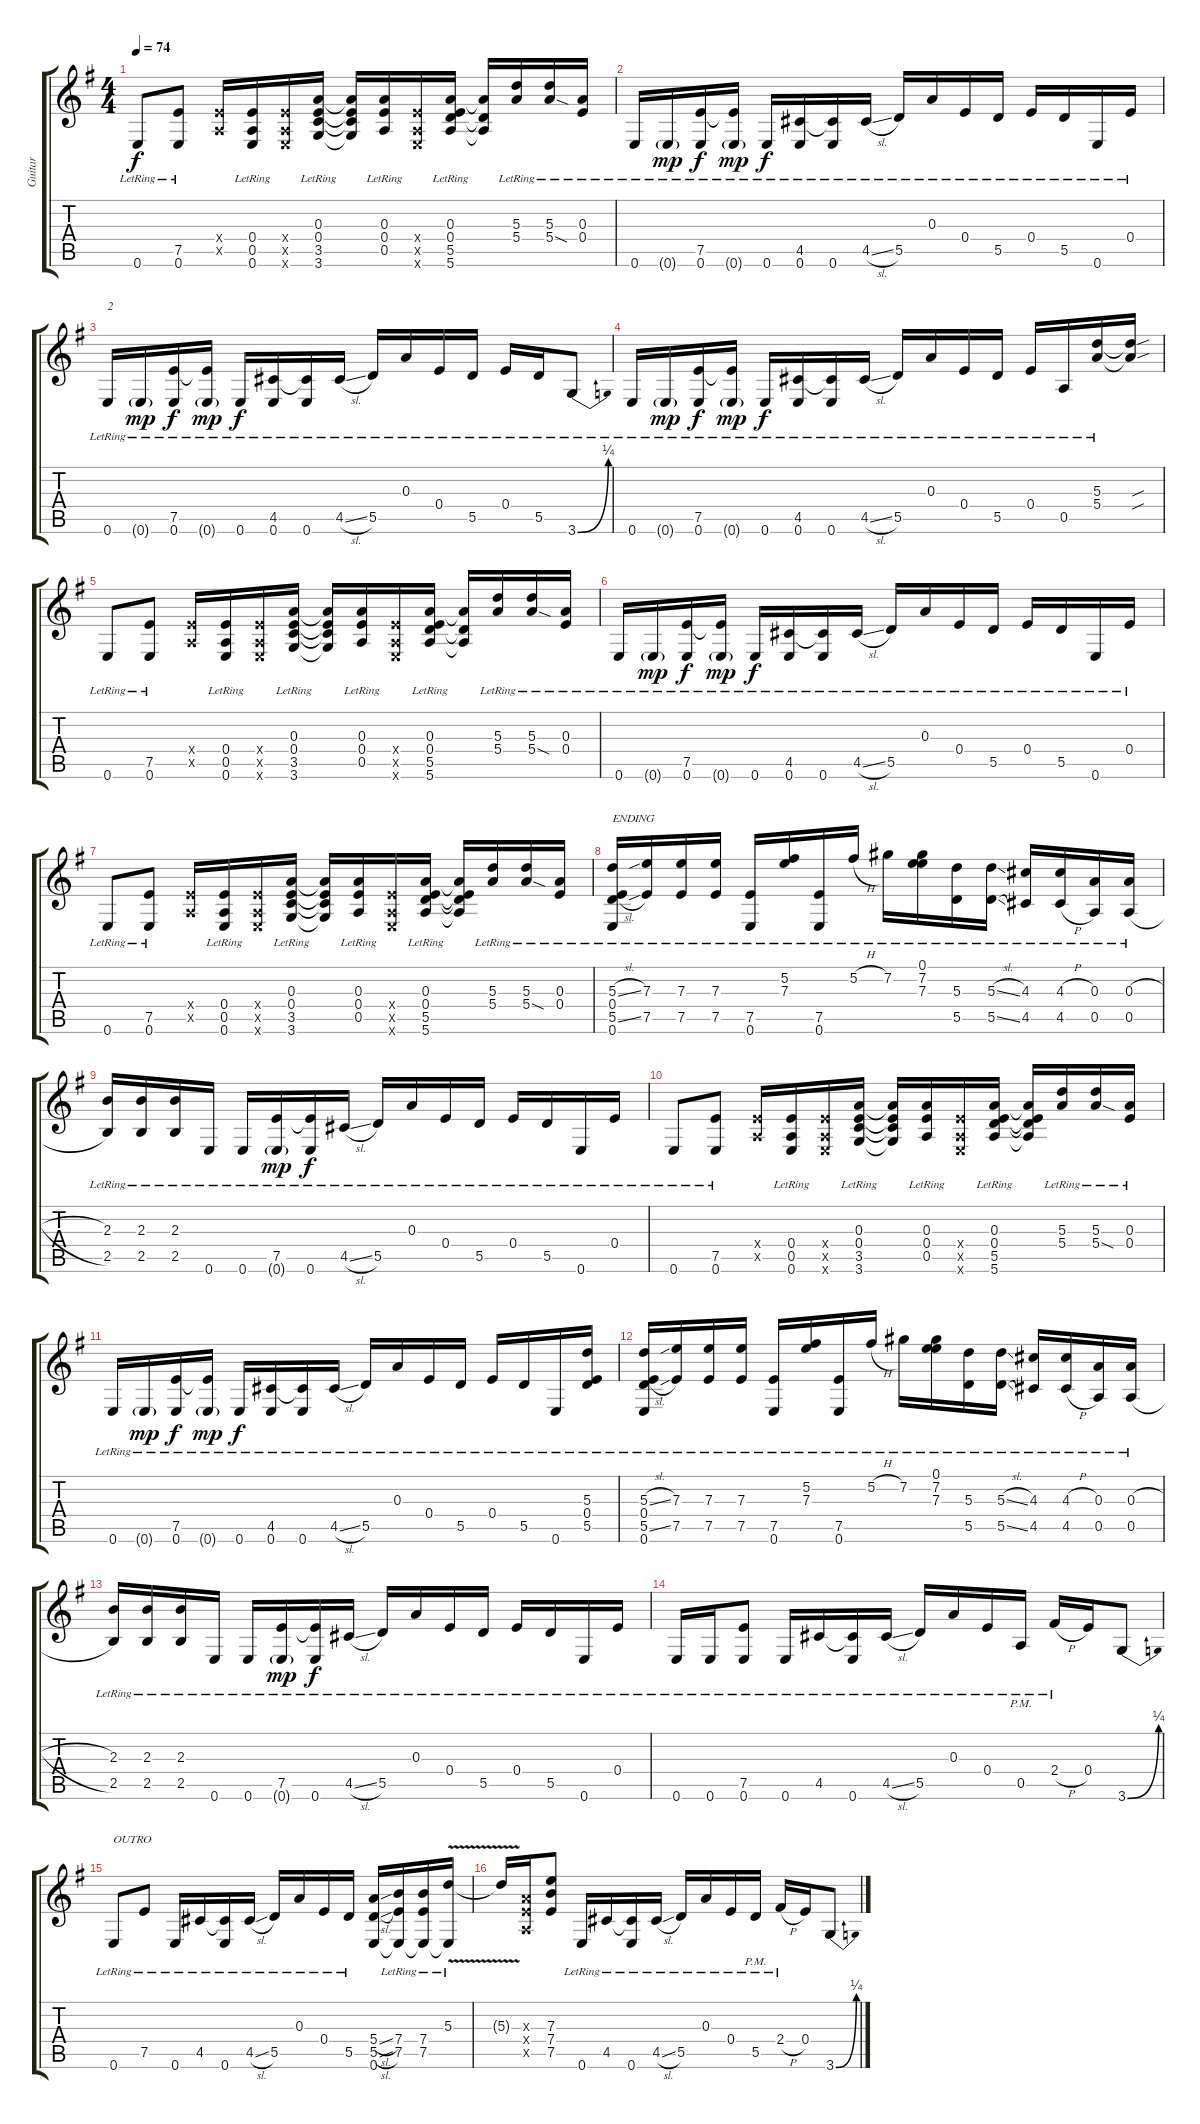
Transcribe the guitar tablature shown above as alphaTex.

\track ("Guitar" "Guitar") {instrument acousticguitarsteel}
\staff {score tabs}
\tuning (E4 Db4 A3 E3 A2 E2) {hide}
\ts (4 4)
\tempo 74
\clef g2
\ks g
0.6{lr}.8{dy f} (7.5{lr} 0.6{lr}).8 (0.4{x} 0.5{x}).16 (0.4{lr} 0.5{lr} 0.6{lr}).16 (0.4{x} 0.5{x} 0.6{x}).16 (0.3{lr} 0.4{lr} 3.5{lr} 3.6{lr}).16 (0.3{t} 0.4{t} 3.5{t} 3.6{t}).16 (0.3{lr} 0.4{lr} 0.5{lr}).16 (0.4{x} 0.5{x} 0.6{x}).16 (0.3{lr} 0.4{lr} 5.5{lr} 5.6{lr}).16 (0.3{t} 5.5{t} 5.6{t}).16 (5.3{lr} 5.4{lr}).16 (5.3{lr} 5.4{sod lr}).16 (0.3{lr} 0.4{lr}).16 |
0.6{lr}.16 0.6{g lr}.16{dy mp} (7.5{lr} 0.6{lr}).16{dy f} (7.5{t} 0.6{g lr}).16{dy mp} 0.6{lr}.16{dy f} (4.5{lr} 0.6{lr}).16 (4.5{t} 0.6{lr}).16 4.5{sl lr}.16 5.5{lr}.16 0.3{lr}.16 0.4{lr}.16 5.5{lr}.16 0.4{lr}.16 5.5{lr}.16 0.6{lr}.16 0.4{lr}.16 |
0.6{lr}.16{txt "2"} 0.6{g lr}.16{dy mp} (7.5{lr} 0.6{lr}).16{dy f} (7.5{t} 0.6{g lr}).16{dy mp} 0.6{lr}.16{dy f} (4.5{lr} 0.6{lr}).16 (4.5{t} 0.6{lr}).16 4.5{sl lr}.16 5.5{lr}.16 0.3{lr}.16 0.4{lr}.16 5.5{lr}.16 0.4{lr}.16 5.5{lr}.16 3.6{be (bend 0 0 60 1) lr}.8 |
0.6{lr}.16 0.6{g lr}.16{dy mp} (7.5{lr} 0.6{lr}).16{dy f} (7.5{t} 0.6{g lr}).16{dy mp} 0.6{lr}.16{dy f} (4.5{lr} 0.6{lr}).16 (4.5{t} 0.6{lr}).16 4.5{sl lr}.16 5.5{lr}.16 0.3{lr}.16 0.4{lr}.16 5.5{lr}.16 0.4{lr}.16 0.5{lr}.16 (5.3{lr} 5.4{lr}).16 (5.3{sou t} 5.4{sou t}).16 |
0.6{lr}.8 (7.5{lr} 0.6{lr}).8 (0.4{x} 0.5{x}).16 (0.4{lr} 0.5{lr} 0.6{lr}).16 (0.4{x} 0.5{x} 0.6{x}).16 (0.3{lr} 0.4{lr} 3.5{lr} 3.6{lr}).16 (0.3{t} 0.4{t} 3.5{t} 3.6{t}).16 (0.3{lr} 0.4{lr} 0.5{lr}).16 (0.4{x} 0.5{x} 0.6{x}).16 (0.3{lr} 0.4{lr} 5.5{lr} 5.6{lr}).16 (0.3{t} 5.5{t} 5.6{t}).16 (5.3{lr} 5.4{lr}).16 (5.3{lr} 5.4{sod lr}).16 (0.3{lr} 0.4{lr}).16 |
0.6{lr}.16 0.6{g lr}.16{dy mp} (7.5{lr} 0.6{lr}).16{dy f} (7.5{t} 0.6{g lr}).16{dy mp} 0.6{lr}.16{dy f} (4.5{lr} 0.6{lr}).16 (4.5{t} 0.6{lr}).16 4.5{sl lr}.16 5.5{lr}.16 0.3{lr}.16 0.4{lr}.16 5.5{lr}.16 0.4{lr}.16 5.5{lr}.16 0.6{lr}.16 0.4{lr}.16 |
0.6{lr}.8 (7.5{lr} 0.6{lr}).8 (0.4{x} 0.5{x}).16 (0.4{lr} 0.5{lr} 0.6{lr}).16 (0.4{x} 0.5{x} 0.6{x}).16 (0.3{lr} 0.4{lr} 3.5{lr} 3.6{lr}).16 (0.3{t} 0.4{t} 3.5{t} 3.6{t}).16 (0.3{lr} 0.4{lr} 0.5{lr}).16 (0.4{x} 0.5{x} 0.6{x}).16 (0.3{lr} 0.4{lr} 5.5{lr} 5.6{lr}).16 (0.3{t} 0.4{t} 5.5{t} 5.6{t}).16 (5.3{lr} 5.4{lr}).16 (5.3{lr} 5.4{sod lr}).16 (0.3{lr} 0.4{lr}).16 |
(5.3{sl lr} 0.4{lr} 5.5{sl lr} 0.6{lr}).16{txt "ENDING"} (7.3{lr} 7.5{lr}).16 (7.3{lr} 7.5{lr}).16 (7.3{lr} 7.5{lr}).16 (7.5{lr} 0.6{lr}).16 (5.2{lr} 7.3{lr}).16 (7.5{lr} 0.6{lr}).16 5.2{h lr}.16 7.2{lr}.16 (0.1{lr} 7.2{lr} 7.3{lr}).16 (5.3{lr} 5.5{lr}).16 (5.3{sl lr} 5.5{sl lr}).16 (4.3{lr} 4.5{lr}).16 (4.3{h lr} 4.5{h lr}).16 (0.3{lr} 0.5{lr}).16 (0.3{h lr} 0.5{h lr}).16 |
(2.3{lr} 2.5{lr}).16 (2.3{lr} 2.5{lr}).16 (2.3{lr} 2.5{lr}).16 0.6{lr}.16 0.6{lr}.16 (7.5{lr} 0.6{g lr}).16{dy mp} (7.5{t} 0.6{lr}).16{dy f} 4.5{sl lr}.16 5.5{lr}.16 0.3{lr}.16 0.4{lr}.16 5.5{lr}.16 0.4{lr}.16 5.5{lr}.16 0.6{lr}.16 0.4{lr}.16 |
0.6{lr}.8 (7.5{lr} 0.6{lr}).8 (0.4{x} 0.5{x}).16 (0.4{lr} 0.5{lr} 0.6{lr}).16 (0.4{x} 0.5{x} 0.6{x}).16 (0.3{lr} 0.4{lr} 3.5{lr} 3.6{lr}).16 (0.3{t} 0.4{t} 3.5{t} 3.6{t}).16 (0.3{lr} 0.4{lr} 0.5{lr}).16 (0.4{x} 0.5{x} 0.6{x}).16 (0.3{lr} 0.4{lr} 5.5{lr} 5.6{lr}).16 (0.3{t} 0.4{t} 5.5{t} 5.6{t}).16 (5.3{lr} 5.4{lr}).16 (5.3{lr} 5.4{sod lr}).16 (0.3{lr} 0.4{lr}).16 |
0.6{lr}.16 0.6{g lr}.16{dy mp} (7.5{lr} 0.6{lr}).16{dy f} (7.5{t} 0.6{g lr}).16{dy mp} 0.6{lr}.16{dy f} (4.5{lr} 0.6{lr}).16 (4.5{t} 0.6{lr}).16 4.5{sl lr}.16 5.5{lr}.16 0.3{lr}.16 0.4{lr}.16 5.5{lr}.16 0.4{lr}.16 5.5{lr}.16 0.6{lr}.16 (5.3 0.4{lr} 5.5).16 |
(5.3{sl lr} 0.4{lr} 5.5{sl lr} 0.6{lr}).16 (7.3{lr} 7.5{lr}).16 (7.3{lr} 7.5{lr}).16 (7.3{lr} 7.5{lr}).16 (7.5{lr} 0.6{lr}).16 (5.2{lr} 7.3{lr}).16 (7.5{lr} 0.6{lr}).16 5.2{h lr}.16 7.2{lr}.16 (0.1{lr} 7.2{lr} 7.3{lr}).16 (5.3{lr} 5.5{lr}).16 (5.3{sl lr} 5.5{sl lr}).16 (4.3{lr} 4.5{lr}).16 (4.3{h lr} 4.5{h lr}).16 (0.3{lr} 0.5{lr}).16 (0.3{h lr} 0.5{h lr}).16 |
(2.3{lr} 2.5{lr}).16 (2.3{lr} 2.5{lr}).16 (2.3{lr} 2.5{lr}).16 0.6{lr}.16 0.6{lr}.16 (7.5{lr} 0.6{g lr}).16{dy mp} (7.5{t} 0.6{lr}).16{dy f} 4.5{sl lr}.16 5.5{lr}.16 0.3{lr}.16 0.4{lr}.16 5.5{lr}.16 0.4{lr}.16 5.5{lr}.16 0.6{lr}.16 0.4{lr}.16 |
0.6{lr}.16 0.6{lr}.16 (7.5{lr} 0.6{lr}).8 0.6{lr}.16 4.5{lr}.16 (4.5{t} 0.6{lr}).16 4.5{sl lr}.16 5.5{lr}.16 0.3{lr}.16 0.4{lr}.16 0.5{pm lr}.16 2.4{h lr}.16 0.4.16 3.6{be (bend 0 0 60 1)}.8 |
0.6{lr}.8{txt "OUTRO"} 7.5{lr}.8 0.6{lr}.16 4.5{lr}.16 (4.5{t} 0.6{lr}).16 4.5{sl lr}.16 5.5{lr}.16 0.3{lr}.16 0.4{lr}.16 5.5{lr}.16 (5.4{sl} 5.5{sl} 0.6).16 (7.4{lr} 7.5 0.6{t}).16 (7.4 7.5{lr} 0.6{t}).16 (5.3{v lr} 0.6{t}).16 |
5.3{t}.16 (0.3{x} 0.4{x} 0.5{x}).16 (7.3 7.4 7.5).8 0.6{lr}.16 4.5{lr}.16 (4.5{t} 0.6{lr}).16 4.5{sl lr}.16 5.5{lr}.16 0.3{lr}.16 0.4{lr}.16 5.5{pm lr}.16 2.4{h lr}.16 0.4.16 3.6{be (bend 0 0 60 1)}.8
